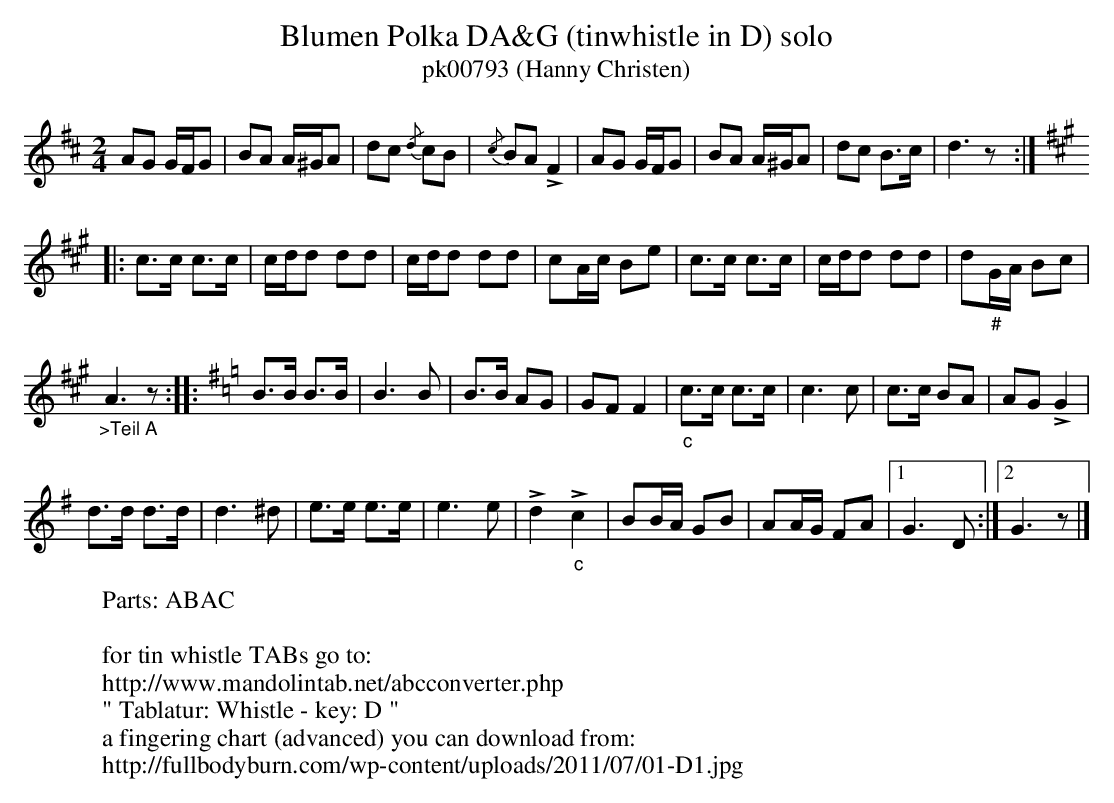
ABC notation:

X:1
T:Blumen Polka DA&G (tinwhistle in D) solo
T:pk00793 (Hanny Christen)
M:2/4
L:1/8
K:D transpose=12
AG G/2F/2G | BA A/2^G/2A | dc {/d}cB | {/c}BA!>!F2 | AG G/2F/2G | BA A/2^G/2A | \
dc B>c | d3z :: [K:A]
c>c c>c | c/2d/2d dd | c/2d/2d dd | cA/2c/2 Be | \
c>c c>c | c/2d/2d dd | d"_#"G/2A/2 Bc |
"_>Teil A"A3z ::[K:G]  B>B B>B | \
B3B | B>B AG | GFF2 | "_c"c>c c>c | c3c | c>c BA | \
AG!>!G2 |
d>d d>d | d3^d | e>e e>e | e3e | \
!>!d2!>!"_c"c2 | BB/2A/2 GB | AA/2G/2 FA |1 G3D :|2 G3z |]
W:Parts: ABAC
W:
W:for tin whistle TABs go to:
W:http://www.mandolintab.net/abcconverter.php
W:" Tablatur: Whistle - key: D "
W:a fingering chart (advanced) you can download from:
W:http://fullbodyburn.com/wp-content/uploads/2011/07/01-D1.jpg
